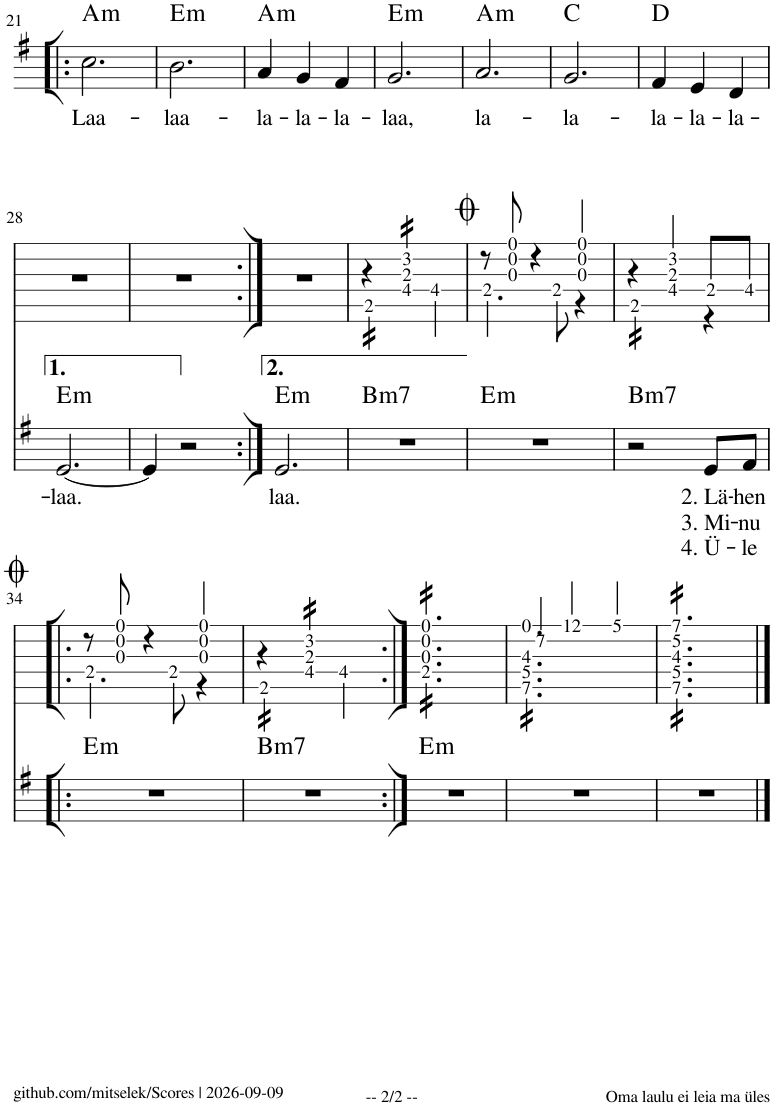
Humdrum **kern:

**kern	**text	**text	**text	**harte	**kern
*part2	*part2	*part2	*part2	*part2	*part1
*staff2	*staff2	*staff2	*staff2	*	*staff1
*I"Voice	*	*	*	*	*I"Classical Guitar
!!LO:PB:g=z
*clefG2	*	*	*	*	*
*k[f#]	*	*	*	*	*k[f#]
*M3/4	*	*	*	*	*M3/4
=21!|:	=21!|:	=21!|:	=21!|:	=21!|:	=21!|:
!	!LO:LY:b	!	!	!LO:H:kt=m	!
2.cc\	Laa-	.	.	A:min	2.r
=22	=22	=22	=22	=22	=22
!	!LO:LY:b	!	!	!LO:H:kt=m	!
2.b\	-laa-	.	.	E:min	2.r
=23	=23	=23	=23	=23	=23
!	!LO:LY:b	!	!	!LO:H:kt=m	!
4a/	-la-	.	.	A:min	2.r
!	!LO:LY:b	!	!	!	!
4g/	-la-	.	.	.	.
!	!LO:LY:b	!	!	!	!
4f#/	-la-	.	.	.	.
=24	=24	=24	=24	=24	=24
!	!LO:LY:b	!	!	!LO:H:kt=m	!
2.g/	-laa,	.	.	E:min	2.r
=25	=25	=25	=25	=25	=25
!	!LO:LY:b	!	!	!LO:H:kt=m	!
2.a/	la-	.	.	A:min	2.r
=26	=26	=26	=26	=26	=26
!	!LO:LY:b	!	!	!	!
2.g/	-la-	.	.	C:maj	2.r
=27	=27	=27	=27	=27	=27
!	!LO:LY:b	!	!	!	!
4f#/	-la-	.	.	D:maj	2.r
!	!LO:LY:b	!	!	!	!
4e/	-la-	.	.	.	.
!	!LO:LY:b	!	!	!	!
4d/	-la-	.	.	.	.
!!LO:LB:g=z
=28	=28	=28	=28	=28	=28
!	!LO:LY:b	!	!	!LO:H:kt=m	!
[2.e/	-laa.	.	.	E:min	2.r
=29	=29	=29	=29	=29	=29
4e/]	.	.	.	.	2.r
2r	.	.	.	.	.
=30:|!	=30:|!	=30:|!	=30:|!	=30:|!	=30:|!
!	!LO:LY:b	!	!	!LO:H:kt=m	!
2.e/	laa.	.	.	E:min	2.r
=31	=31	=31	=31	=31	=31
*	*	*	*	*	*^
!	!	!	!	!LO:H:kt=m7	!	!
2.r	.	.	.	B:min7	4r	2BB\
.	.	.	.	.	2F#/ 2A/ 2d/	.
.	.	.	.	.	.	4F#\
=32	=32	=32	=32	=32	=32	=32
!	!	!	!	!LO:H:kt=m	!	!
2.r	.	.	.	E:min	8r	4.E\
.	.	.	.	.	8G/ 8B/ 8e/	.
.	.	.	.	.	4r	.
.	.	.	.	.	.	8E\
.	.	.	.	.	4G/ 4B/ 4e/	4r
=33	=33	=33	=33	=33	=33	=33
!	!	!	!	!LO:H:kt=m7	!	!
2r	.	.	.	B:min7	4r	2BB\
.	.	.	.	.	4F#/ 4A/ 4d/	.
!	!LO:LY:b	!LO:LY:b	!LO:LY:b	!	!	!
8e/L	2. Lä-	3. Mi-	4. Ü-	.	8E/L	4r
!	!LO:LY:b	!LO:LY:b	!LO:LY:b	!	!	!
8f#/J	-hen	-nu	-le	.	8F#/J	.
!!LO:LB:g=z	!!
=34!|:	=34!|:	=34!|:	=34!|:	=34!|:	=34!|:	=34!|:
!	!	!	!	!LO:H:kt=m	!	!
2.r	.	.	.	E:min	8r	4.E\
.	.	.	.	.	8G/ 8B/ 8e/	.
.	.	.	.	.	4r	.
.	.	.	.	.	.	8E\
.	.	.	.	.	4G/ 4B/ 4e/	4r
=35	=35	=35	=35	=35	=35	=35
!	!	!	!	!LO:H:kt=m7	!	!
2.r	.	.	.	B:min7	4r	2BB\
.	.	.	.	.	2F#/ 2A/ 2d/	.
.	.	.	.	.	.	4F#\
=36:|!	=36:|!	=36:|!	=36:|!	=36:|!	=36:|!	=36:|!
!	!	!	!	!LO:H:kt=m	!	!
2.r	.	.	.	E:min	2.e/	2.E\ 2.G\ 2.B\
=37	=37	=37	=37	=37	=37	=37
2.r	.	.	.	.	4f#/	2.E\ 2.G\ 2.B\ 2.e\
.	.	.	.	.	4ee/	.
.	.	.	.	.	4a/	.
=38	=38	=38	=38	=38	=38	=38
2.r	.	.	.	.	2.b/	2.E\ 2.G\ 2.B\ 2.e\
*	*	*	*	*	*v	*v
==	==	==	==	==	==
*-	*-	*-	*-	*-	*-
